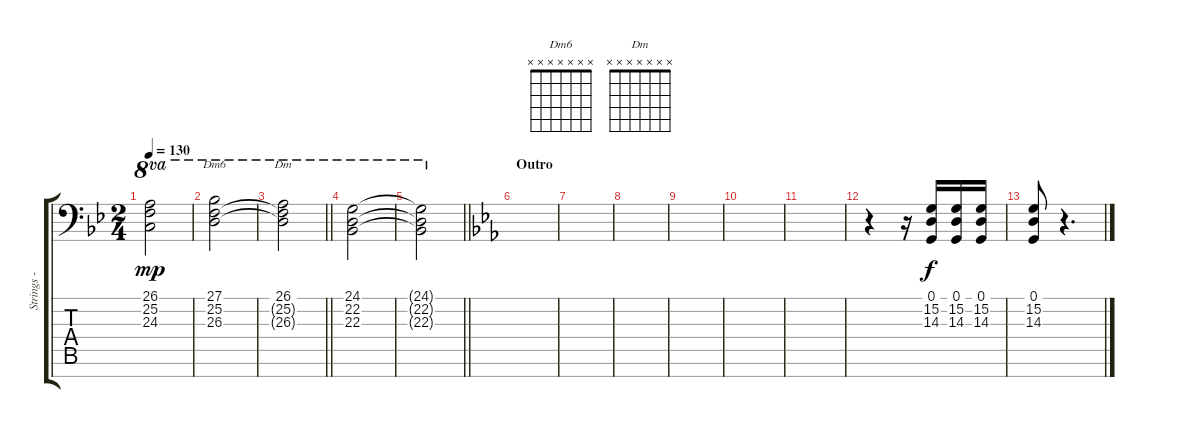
\track ("Strings - Bass" "Strings - ") {instrument stringensemble1}
\staff {score tabs}
\tuning (G2 E2 C2 G1 E1 C1 G0) {hide}
\chord ("Dm6" x x x x x x x)
\chord ("Dm" x x x x x x x)
\ts (2 4)
\tempo 130
\clef f4
\ks gminor
(26.1{t} 25.2{t} 24.3{t}).2{ot 8va dy mp} |
(27.1 25.2 26.3).2{ch "Dm6" ot 8va} |
\barLineRight lightlight
(26.1 25.2{t} 26.3{t}).2{ch "Dm" ot 8va} |
(24.1 22.2 22.3).2{ot 8va} |
\barLineRight lightlight
(24.1{t} 22.2{t} 22.3{t}).2{ot 8va} |
\section ("" "Outro")
\ks cminor
|
|
|
|
|
|
r.4 r.16 (0.1 15.2 14.3).16{dy f} (0.1 15.2 14.3).16 (0.1 15.2 14.3).16 |
(0.1 15.2 14.3).8 r.4{d}
